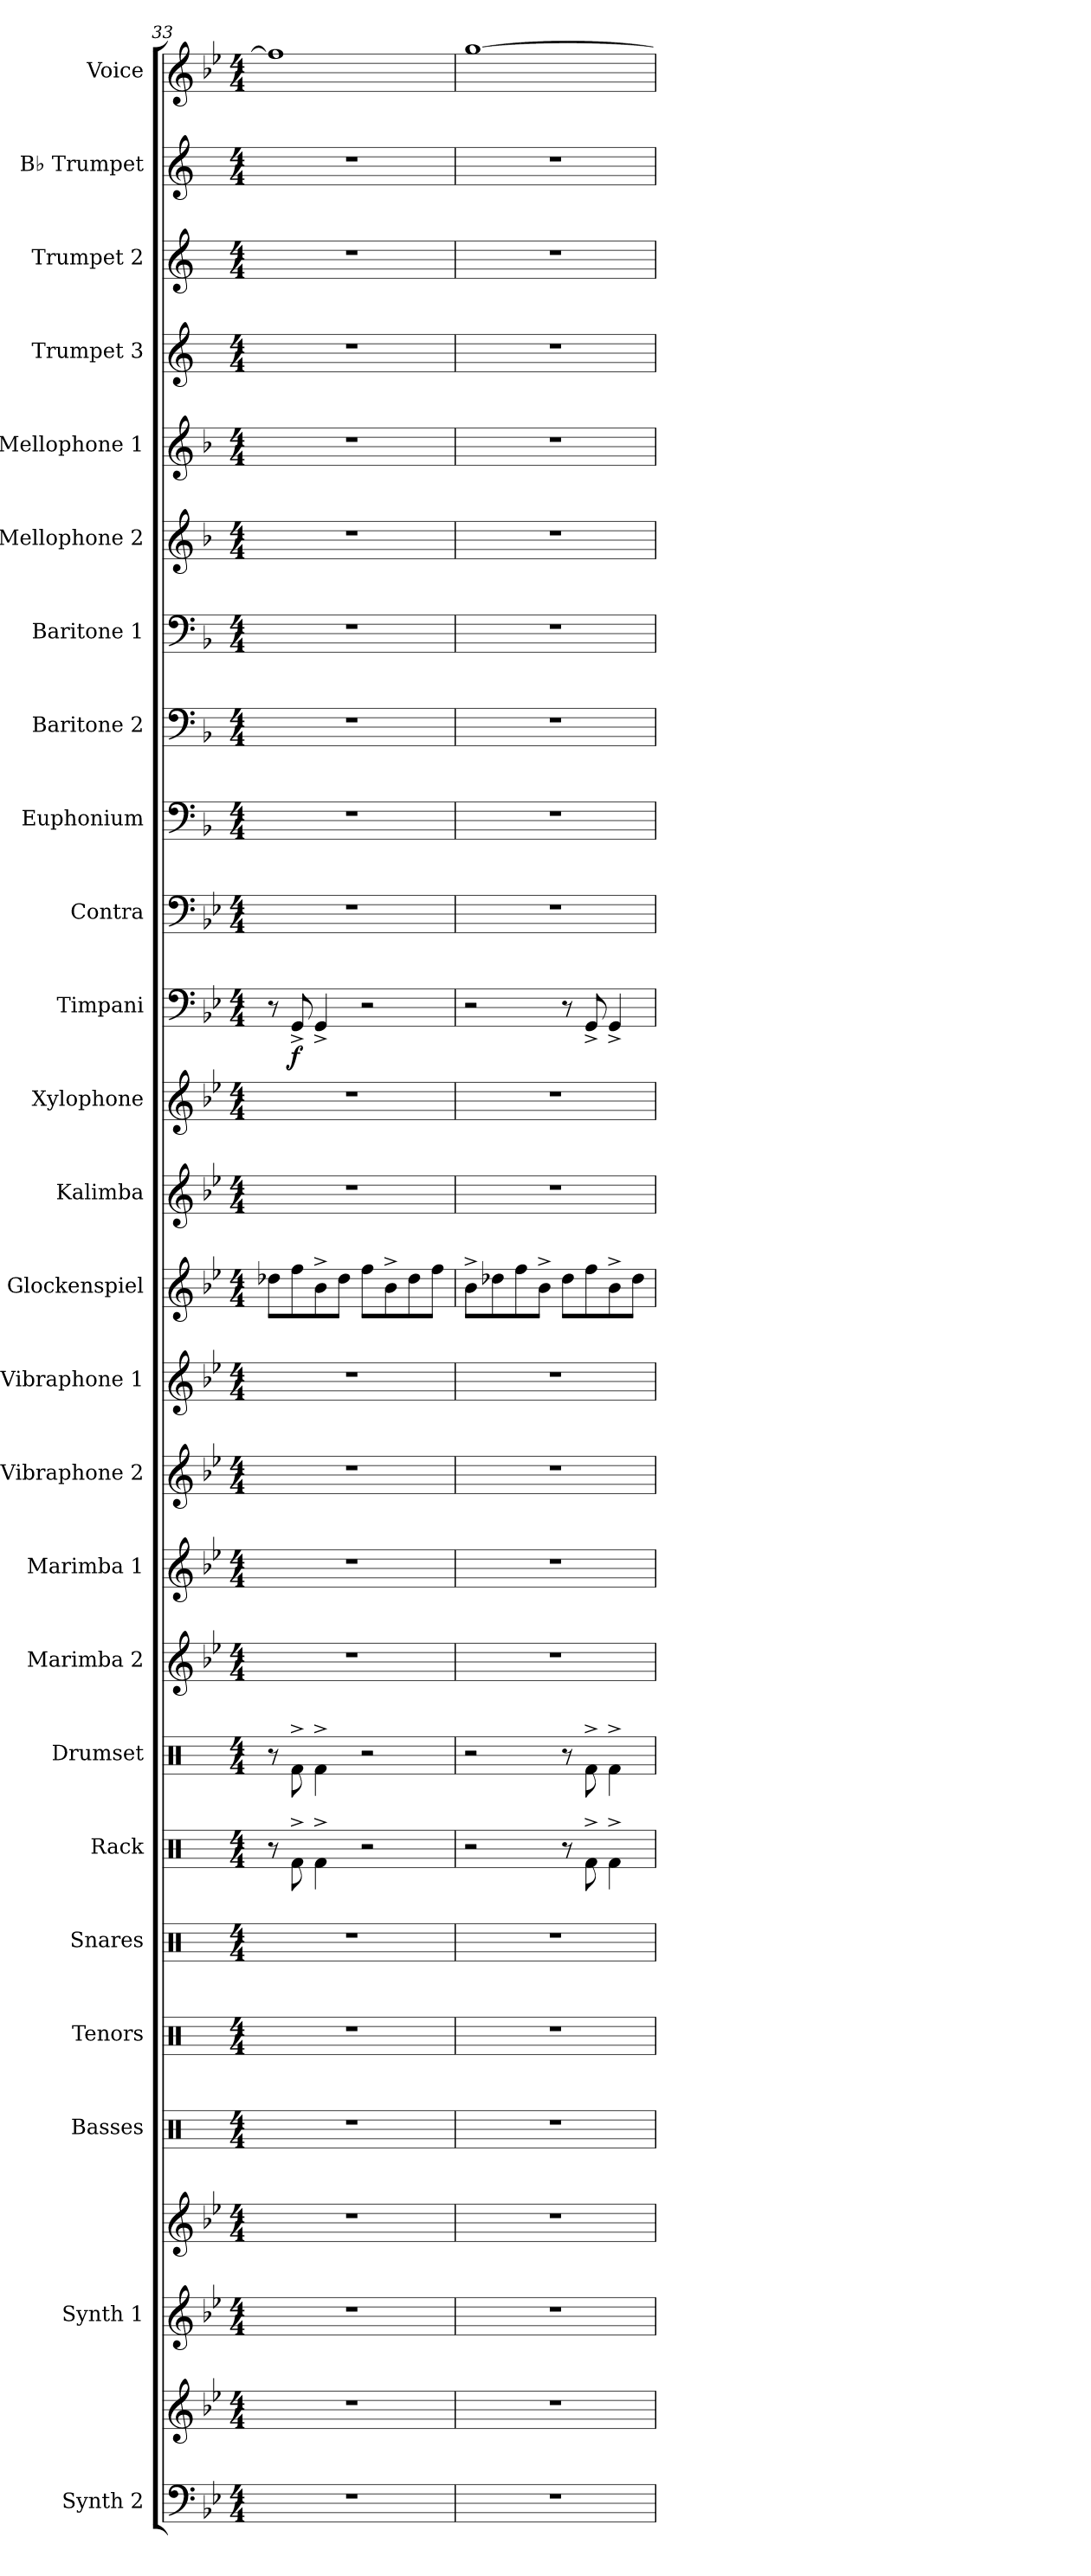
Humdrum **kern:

**kern	**kern	**kern	**kern	**kern	**kern	**kern	**kern	**kern	**kern	**kern	**kern	**kern	**kern	**kern	**kern	**kern	**dynam	**kern	**kern	**kern	**kern	**kern	**kern	**kern	**kern	**kern	**kern
*part25	*part25	*part24	*part24	*part23	*part22	*part21	*part20	*part19	*part18	*part17	*part16	*part15	*part14	*part13	*part12	*part11	*part11	*part10	*part9	*part8	*part7	*part6	*part5	*part4	*part3	*part2	*part1
*staff27	*staff26	*staff25	*staff24	*staff23	*staff22	*staff21	*staff20	*staff19	*staff18	*staff17	*staff16	*staff15	*staff14	*staff13	*staff12	*staff11	*staff11	*staff10	*staff9	*staff8	*staff7	*staff6	*staff5	*staff4	*staff3	*staff2	*staff1
*I"Synth 2	*	*I"Synth 1	*	*I"Basses	*I"Tenors	*I"Snares	*I"Rack	*I"Drumset	*I"Marimba 2	*I"Marimba 1	*I"Vibraphone 2	*I"Vibraphone 1	*I"Glockenspiel	*I"Kalimba	*I"Xylophone	*I"Timpani	*	*I"Contra	*I"Euphonium	*I"Baritone 2	*I"Baritone 1	*I"Mellophone 2	*I"Mellophone 1	*I"Trumpet 3	*I"Trumpet 2	*I"B♭ Trumpet	*I"Voice
*I'Synth 2	*	*I'Synth1	*	*I'Basses	*I'Tenors	*I'Snares	*I'Rack	*I'Drs.	*I'Mrm. 2	*I'Mrm. 1	*I'Vib. 2	*I'Vib. 1	*I'Glk.	*I'Kal.	*I'Xyl.	*I'Timp.	*	*I'Contra	*I'Euph	*I'Bari 2	*I'Bari 1	*I'Mello 2	*I'Mello 1	*I'Tpt. 3	*I'Tpt. 2	*I'Tpt. 1	*I'Vo.
*clefF4	*clefG2	*clefG2	*clefG2	*clefX	*clefX	*clefX	*clefX	*clefX	*clefG2	*clefG2	*clefG2	*clefG2	*clefG2	*clefG2	*clefG2	*clefF4	*	*clefF4	*clefF4	*clefF4	*clefF4	*clefG2	*clefG2	*clefG2	*clefG2	*clefG2	*clefG2
*	*	*	*	*	*	*	*	*	*	*	*	*	*ITrd-14c-24	*	*ITrd-7c-12	*	*	*	*ITrd4c7	*ITrd4c7	*ITrd4c7	*ITrd4c7	*ITrd4c7	*ITrd1c2	*ITrd1c2	*ITrd1c2	*
*k[b-e-]	*k[b-e-]	*k[b-e-]	*k[b-e-]	*k[]	*k[]	*k[]	*k[]	*k[]	*k[b-e-]	*k[b-e-]	*k[b-e-]	*k[b-e-]	*k[b-e-]	*k[b-e-]	*k[b-e-]	*k[b-e-]	*	*k[b-e-]	*k[b-e-]	*k[b-e-]	*k[b-e-]	*k[b-e-]	*k[b-e-]	*k[b-e-]	*k[b-e-]	*k[b-e-]	*k[b-e-]
*M4/4	*M4/4	*M4/4	*M4/4	*M4/4	*M4/4	*M4/4	*M4/4	*M4/4	*M4/4	*M4/4	*M4/4	*M4/4	*M4/4	*M4/4	*M4/4	*M4/4	*	*M4/4	*M4/4	*M4/4	*M4/4	*M4/4	*M4/4	*M4/4	*M4/4	*M4/4	*M4/4
=33	=33	=33	=33	=33	=33	=33	=33	=33	=33	=33	=33	=33	=33	=33	=33	=33	=33	=33	=33	=33	=33	=33	=33	=33	=33	=33	=33
1r	1r	1r	1r	1r	1r	1r	8r	8r	1r	1r	1r	1r	8dddd-X\L	1r	1r	8r	.	1r	1r	1r	1r	1r	1r	1r	1r	1r	1ff]
!	!	!	!	!	!	!	!	!	!	!	!	!	!	!	!	!	!LO:DY:b	!	!	!	!	!	!	!	!	!	!
.	.	.	.	.	.	.	8Rf^\	8Rf^\	.	.	.	.	8ffff\	.	.	8GG^/	f	.	.	.	.	.	.	.	.	.	.
.	.	.	.	.	.	.	4Rf^\	4Rf^\	.	.	.	.	8bbb-^\	.	.	4GG^/	.	.	.	.	.	.	.	.	.	.	.
.	.	.	.	.	.	.	.	.	.	.	.	.	8dddd-\J	.	.	.	.	.	.	.	.	.	.	.	.	.	.
.	.	.	.	.	.	.	2r	2r	.	.	.	.	8ffff\L	.	.	2r	.	.	.	.	.	.	.	.	.	.	.
.	.	.	.	.	.	.	.	.	.	.	.	.	8bbb-^\	.	.	.	.	.	.	.	.	.	.	.	.	.	.
.	.	.	.	.	.	.	.	.	.	.	.	.	8dddd-\	.	.	.	.	.	.	.	.	.	.	.	.	.	.
.	.	.	.	.	.	.	.	.	.	.	.	.	8ffff\J	.	.	.	.	.	.	.	.	.	.	.	.	.	.
=34	=34	=34	=34	=34	=34	=34	=34	=34	=34	=34	=34	=34	=34	=34	=34	=34	=34	=34	=34	=34	=34	=34	=34	=34	=34	=34	=34
1r	1r	1r	1r	1r	1r	1r	2r	2r	1r	1r	1r	1r	8bbb-^\L	1r	1r	2r	.	1r	1r	1r	1r	1r	1r	1r	1r	1r	[1gg
.	.	.	.	.	.	.	.	.	.	.	.	.	8dddd-X\	.	.	.	.	.	.	.	.	.	.	.	.	.	.
.	.	.	.	.	.	.	.	.	.	.	.	.	8ffff\	.	.	.	.	.	.	.	.	.	.	.	.	.	.
.	.	.	.	.	.	.	.	.	.	.	.	.	8bbb-^\J	.	.	.	.	.	.	.	.	.	.	.	.	.	.
.	.	.	.	.	.	.	8r	8r	.	.	.	.	8dddd-\L	.	.	8r	.	.	.	.	.	.	.	.	.	.	.
.	.	.	.	.	.	.	8Rf^\	8Rf^\	.	.	.	.	8ffff\	.	.	8GG^/	.	.	.	.	.	.	.	.	.	.	.
.	.	.	.	.	.	.	4Rf^\	4Rf^\	.	.	.	.	8bbb-^\	.	.	4GG^/	.	.	.	.	.	.	.	.	.	.	.
.	.	.	.	.	.	.	.	.	.	.	.	.	8dddd-\J	.	.	.	.	.	.	.	.	.	.	.	.	.	.
=	=	=	=	=	=	=	=	=	=	=	=	=	=	=	=	=	=	=	=	=	=	=	=	=	=	=	=
*-	*-	*-	*-	*-	*-	*-	*-	*-	*-	*-	*-	*-	*-	*-	*-	*-	*-	*-	*-	*-	*-	*-	*-	*-	*-	*-	*-
